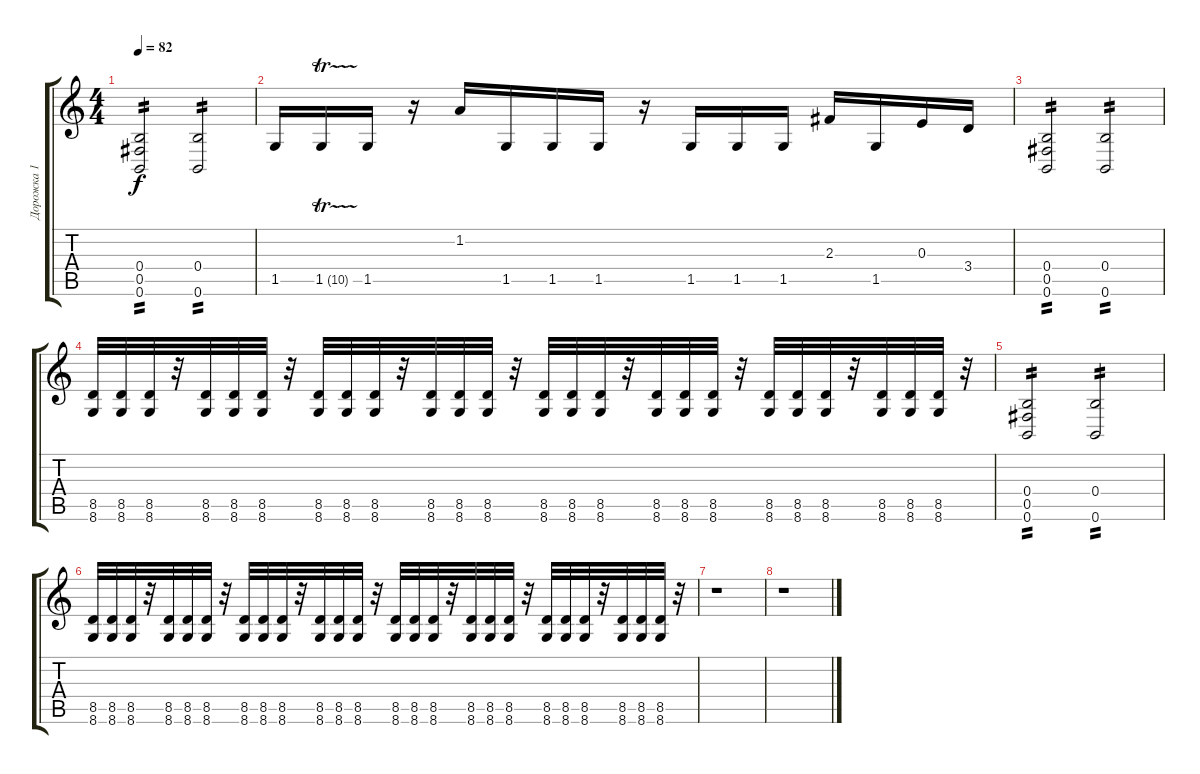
\track ("Дорожка 1" "Дорожка 1") {instrument acousticguitarsteel}
\staff {score tabs}
\tuning (Db4 Ab3 E3 B2 Gb2 B1) {hide}
\ts (4 4)
\tempo 82
\clef g2
\ks c
(0.4 0.5 0.6).2{tp 2 dy f} (0.4 0.6).2{tp 2} |
1.5.16{balance 16 instrument distortionguitar} 1.5{tr (10 32)}.16 1.5.16 r.16 1.2.16 1.5.16 1.5.16 1.5.16 r.16 1.5.16 1.5.16 1.5.16 2.3.16 1.5.16 0.3.16 3.4.16 |
(0.4 0.5 0.6).2{tp 2} (0.4 0.6).2{tp 2} |
(8.5 8.6).32 (8.5 8.6).32 (8.5 8.6).32 r.32 (8.5 8.6).32 (8.5 8.6).32 (8.5 8.6).32 r.32 (8.5 8.6).32 (8.5 8.6).32 (8.5 8.6).32 r.32 (8.5 8.6).32 (8.5 8.6).32 (8.5 8.6).32 r.32 (8.5 8.6).32 (8.5 8.6).32 (8.5 8.6).32 r.32 (8.5 8.6).32 (8.5 8.6).32 (8.5 8.6).32 r.32 (8.5 8.6).32 (8.5 8.6).32 (8.5 8.6).32 r.32 (8.5 8.6).32 (8.5 8.6).32 (8.5 8.6).32 r.32 |
(0.4 0.5 0.6).2{tp 2} (0.4 0.6).2{tp 2} |
(8.5 8.6).32 (8.5 8.6).32 (8.5 8.6).32 r.32 (8.5 8.6).32 (8.5 8.6).32 (8.5 8.6).32 r.32 (8.5 8.6).32 (8.5 8.6).32 (8.5 8.6).32 r.32 (8.5 8.6).32 (8.5 8.6).32 (8.5 8.6).32 r.32 (8.5 8.6).32 (8.5 8.6).32 (8.5 8.6).32 r.32 (8.5 8.6).32 (8.5 8.6).32 (8.5 8.6).32 r.32 (8.5 8.6).32 (8.5 8.6).32 (8.5 8.6).32 r.32 (8.5 8.6).32 (8.5 8.6).32 (8.5 8.6).32 r.32 |
r.1 |
r.1
